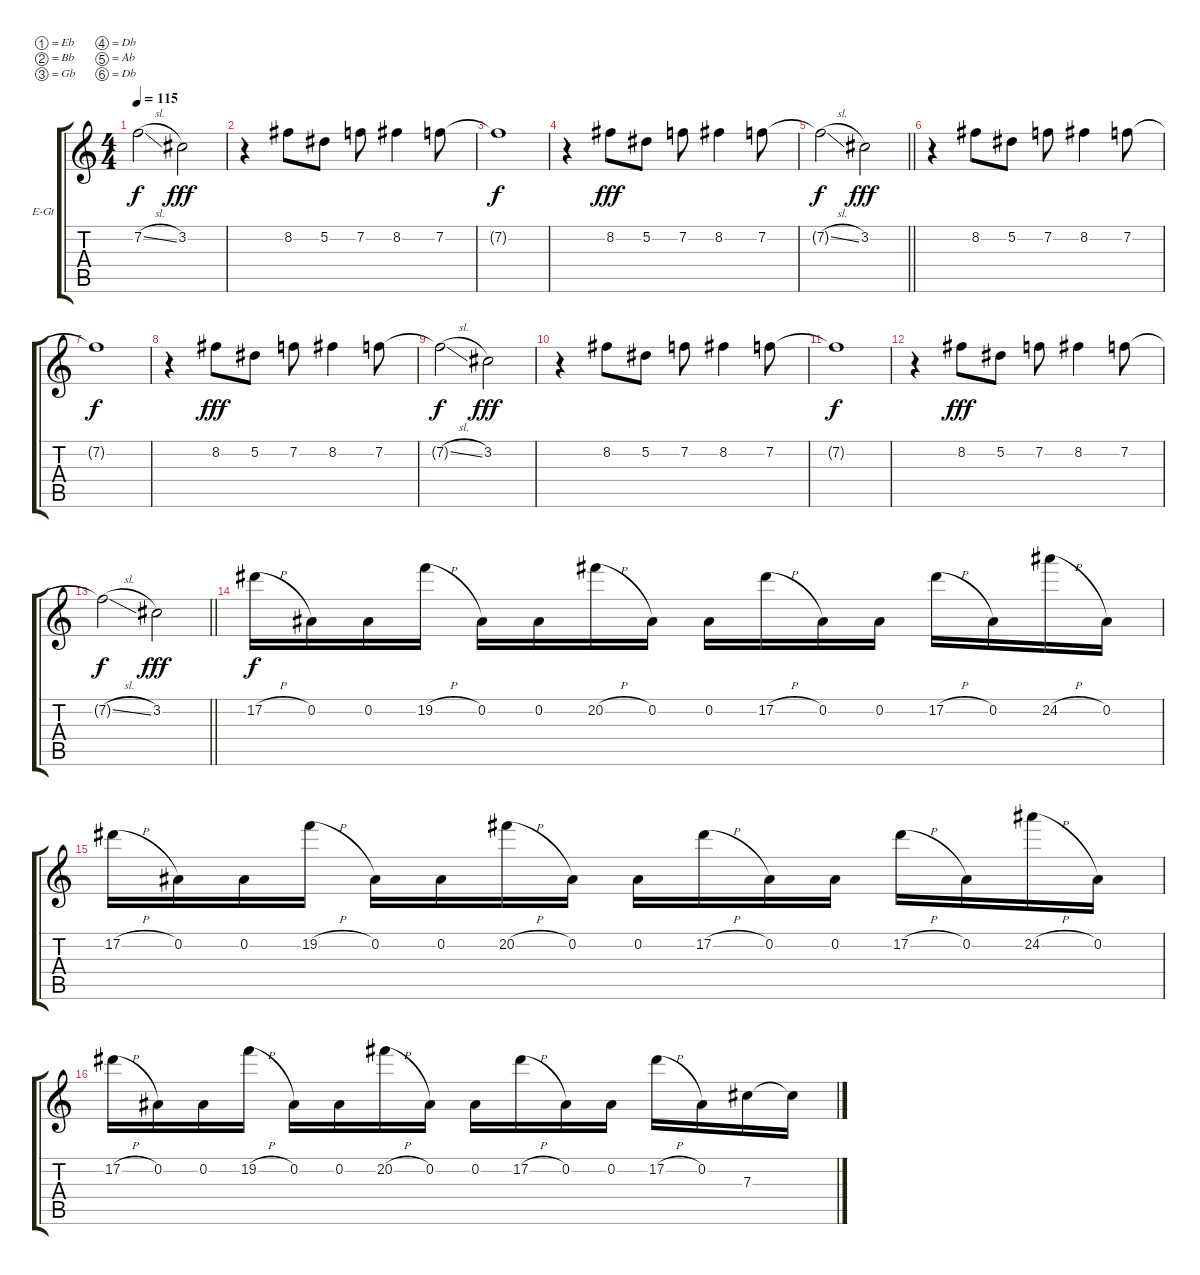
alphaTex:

\bracketExtendMode groupsimilarinstruments
\firstSystemTrackNameOrientation horizontal
\otherSystemsTrackNameOrientation horizontal
\track ("Lead Guitar" "E-Gt") {instrument distortionguitar}
\staff {score tabs}
\tuning (Eb4 Bb3 Gb3 Db3 Ab2 Db2)
\ts (4 4)
\tempo 115
\clef g2
\ks c
7.2{sl t}.2{dy f} 3.2.2{dy fff} |
r.4 8.2.8 5.2.8 7.2.8 8.2.4 7.2.8 |
7.2{t}.1{dy f} |
r.4 8.2.8{dy fff} 5.2.8 7.2.8 8.2.4 7.2.8 |
\barLineRight lightlight
7.2{sl t}.2{dy f} 3.2.2{dy fff} |
r.4 8.2.8 5.2.8 7.2.8 8.2.4 7.2.8 |
7.2{t}.1{dy f} |
r.4 8.2.8{dy fff} 5.2.8 7.2.8 8.2.4 7.2.8 |
7.2{sl t}.2{dy f} 3.2.2{dy fff} |
r.4 8.2.8 5.2.8 7.2.8 8.2.4 7.2.8 |
7.2{t}.1{dy f} |
r.4 8.2.8{dy fff} 5.2.8 7.2.8 8.2.4 7.2.8 |
\barLineRight lightlight
7.2{sl t}.2{dy f} 3.2.2{dy fff} |
17.2{h}.16{dy f} 0.2.16 0.2.16 19.2{h}.16 0.2.16 0.2.16 20.2{h}.16 0.2.16 0.2.16 17.2{h}.16 0.2.16 0.2.16 17.2{h}.16 0.2.16 24.2{h}.16 0.2.16 |
17.2{h}.16 0.2.16 0.2.16 19.2{h}.16 0.2.16 0.2.16 20.2{h}.16 0.2.16 0.2.16 17.2{h}.16 0.2.16 0.2.16 17.2{h}.16 0.2.16 24.2{h}.16 0.2.16 |
17.2{h}.16 0.2.16 0.2.16 19.2{h}.16 0.2.16 0.2.16 20.2{h}.16 0.2.16 0.2.16 17.2{h}.16 0.2.16 0.2.16 17.2{h}.16 0.2.16 7.3.16 7.3{t}.16
